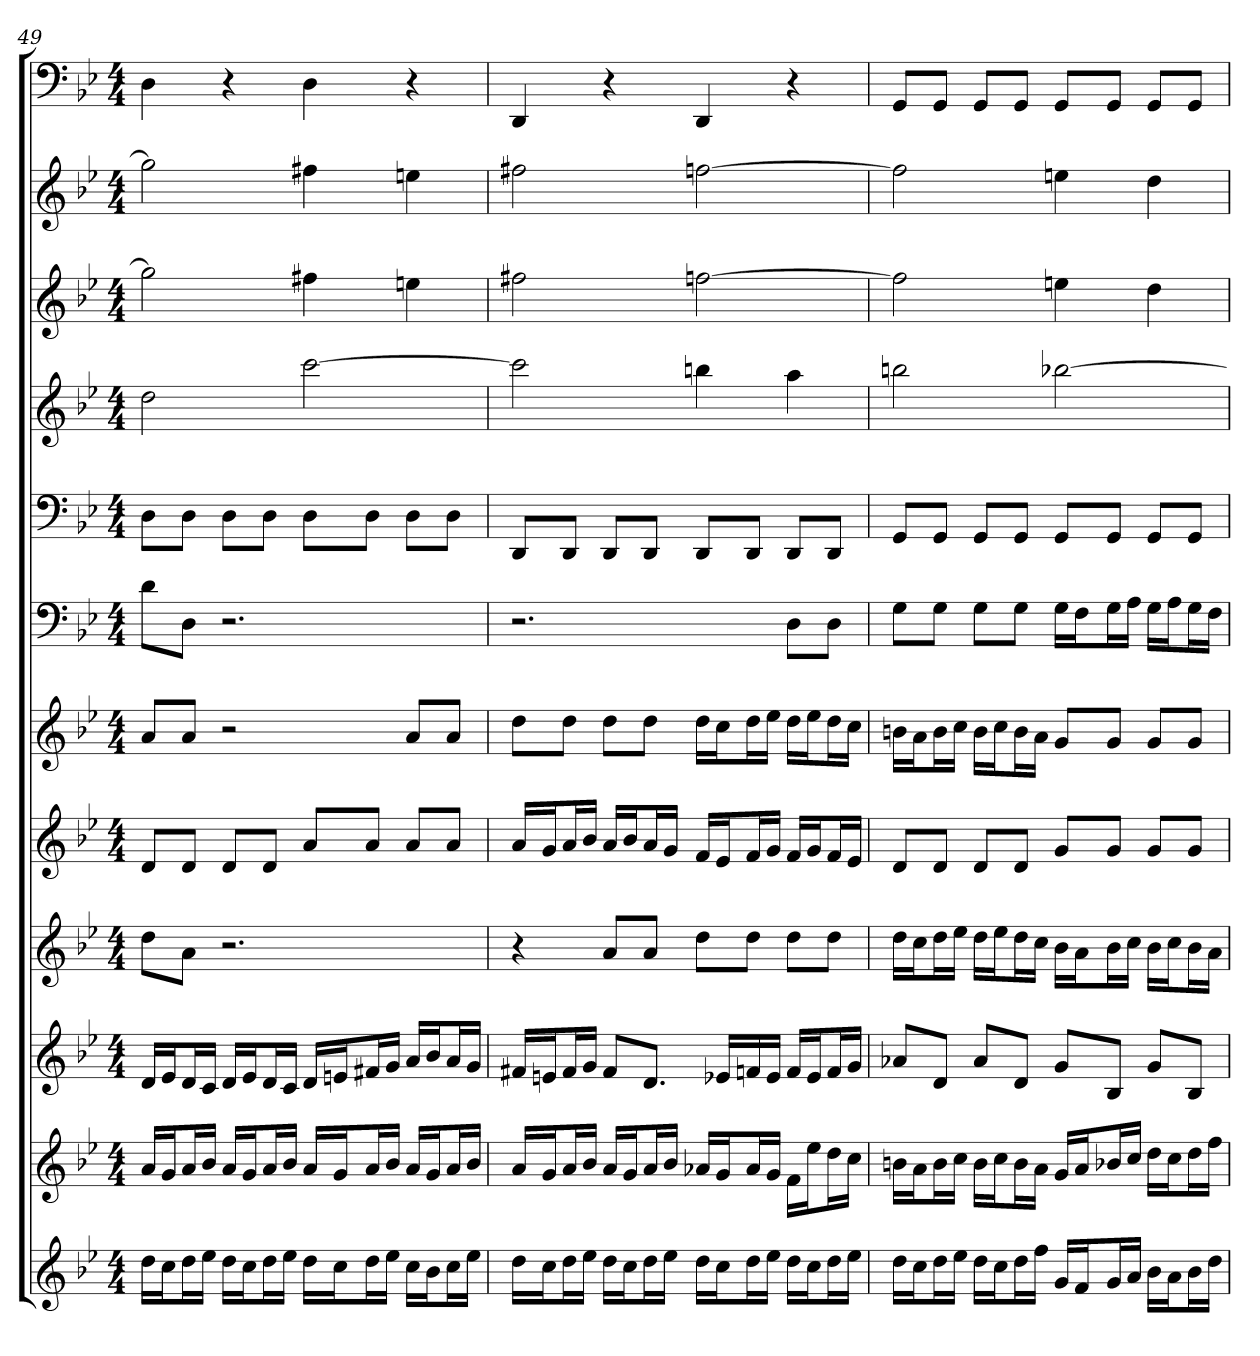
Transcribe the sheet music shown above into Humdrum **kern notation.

**kern	**kern	**kern	**kern	**kern	**kern	**kern	**kern	**kern	**kern	**kern	**kern
*part12	*part11	*part10	*part9	*part8	*part7	*part6	*part5	*part4	*part3	*part2	*part1
*staff12	*staff11	*staff10	*staff9	*staff8	*staff7	*staff6	*staff5	*staff4	*staff3	*staff2	*staff1
*k[b-e-]	*k[b-e-]	*k[b-e-]	*k[b-e-]	*k[b-e-]	*k[b-e-]	*k[b-e-]	*k[b-e-]	*k[b-e-]	*k[b-e-]	*k[b-e-]	*k[b-e-]
*g:	*g:	*g:	*g:	*g:	*g:	*g:	*g:	*g:	*g:	*g:	*g:
*M4/4	*M4/4	*M4/4	*M4/4	*M4/4	*M4/4	*M4/4	*M4/4	*M4/4	*M4/4	*M4/4	*M4/4
=49	=49	=49	=49	=49	=49	=49	=49	=49	=49	=49	=49
16ddLL	16aLL	16dLL	8ddL	8dL	8aL	8dL	8DL	2dd	2gg]	2gg]	4D
16ccJ	16gJ	16e-J	.	.	.	.	.	.	.	.	.
16ddL	16aL	16dL	8aJ	8dJ	8aJ	8DJ	8DJ	.	.	.	.
16ee-JJ	16b-JJ	16cJJ	.	.	.	.	.	.	.	.	.
16ddLL	16aLL	16dLL	2.r	8dL	2r	2.r	8DL	.	.	.	4r
16ccJ	16gJ	16e-J	.	.	.	.	.	.	.	.	.
16ddL	16aL	16dL	.	8dJ	.	.	8DJ	.	.	.	.
16ee-JJ	16b-JJ	16cJJ	.	.	.	.	.	.	.	.	.
16ddLL	16aLL	16dLL	.	8aL	.	.	8DL	[2ccc	4ff#X	4ff#X	4D
16ccJ	16gJ	16enJ	.	.	.	.	.	.	.	.	.
16ddL	16aL	16f#XL	.	8aJ	.	.	8DJ	.	.	.	.
16ee-JJ	16b-JJ	16gJJ	.	.	.	.	.	.	.	.	.
16ccLL	16aLL	16aLL	.	8aL	8aL	.	8DL	.	4een	4een	4r
16b-J	16gJ	16b-J	.	.	.	.	.	.	.	.	.
16ccL	16aL	16aL	.	8aJ	8aJ	.	8DJ	.	.	.	.
16ee-JJ	16b-JJ	16gJJ	.	.	.	.	.	.	.	.	.
=50	=50	=50	=50	=50	=50	=50	=50	=50	=50	=50	=50
16ddLL	16aLL	16f#XLL	4r	16aLL	8ddL	2.r	8DDL	2ccc]	2ff#X	2ff#X	4DD
16ccJ	16gJ	16enJ	.	16gJ	.	.	.	.	.	.	.
16ddL	16aL	16f#L	.	16aL	8ddJ	.	8DDJ	.	.	.	.
16ee-JJ	16b-JJ	16gJJ	.	16b-JJ	.	.	.	.	.	.	.
16ddLL	16aLL	8f#L	8aL	16aLL	8ddL	.	8DDL	.	.	.	4r
16ccJ	16gJ	.	.	16b-J	.	.	.	.	.	.	.
16ddL	16aL	8.dJ	8aJ	16aL	8ddJ	.	8DDJ	.	.	.	.
16ee-JJ	16b-JJ	.	.	16gJJ	.	.	.	.	.	.	.
16ddLL	16a-XLL	.	8ddL	16fLL	16ddLL	.	8DDL	4bbn	[2ffn	[2ffn	4DD
16ccJ	16gJ	16e-XLL	.	16e-J	16ccJ	.	.	.	.	.	.
16ddL	16a-L	16fn	8ddJ	16fL	16ddL	.	8DDJ	.	.	.	.
16ee-JJ	16gJJ	16e-JJ	.	16gJJ	16ee-JJ	.	.	.	.	.	.
16ddLL	16fLL	16fLL	8ddL	16fLL	16ddLL	8DL	8DDL	4aa	.	.	4r
16ccJ	16ee-J	16e-J	.	16gJ	16ee-J	.	.	.	.	.	.
16ddL	16ddL	16fL	8ddJ	16fL	16ddL	8DJ	8DDJ	.	.	.	.
16ee-JJ	16ccJJ	16gJJ	.	16e-JJ	16ccJJ	.	.	.	.	.	.
=51	=51	=51	=51	=51	=51	=51	=51	=51	=51	=51	=51
16ddLL	16bnLL	8a-XL	16ddLL	8dL	16bnLL	8GL	8GGL	2bbn	2ff]	2ff]	8GGL
16ccJ	16aJ	.	16ccJ	.	16aJ	.	.	.	.	.	.
16ddL	16bL	8dJ	16ddL	8dJ	16bL	8GJ	8GGJ	.	.	.	8GGJ
16ee-JJ	16ccJJ	.	16ee-JJ	.	16ccJJ	.	.	.	.	.	.
16ddLL	16bLL	8a-L	16ddLL	8dL	16bLL	8GL	8GGL	.	.	.	8GGL
16ccJ	16ccJ	.	16ee-J	.	16ccJ	.	.	.	.	.	.
16ddL	16bL	8dJ	16ddL	8dJ	16bL	8GJ	8GGJ	.	.	.	8GGJ
16ffJJ	16aJJ	.	16ccJJ	.	16aJJ	.	.	.	.	.	.
16gLL	16gLL	8gL	16b-LL	8gL	8gL	16GLL	8GGL	[2bb-X	4een	4een	8GGL
16fJ	16aJ	.	16aJ	.	.	16FJ	.	.	.	.	.
16gL	16b-XL	8B-J	16b-L	8gJ	8gJ	16GL	8GGJ	.	.	.	8GGJ
16aJJ	16ccJJ	.	16ccJJ	.	.	16AJJ	.	.	.	.	.
16b-LL	16ddLL	8gL	16b-LL	8gL	8gL	16GLL	8GGL	.	4dd	4dd	8GGL
16aJ	16ccJ	.	16ccJ	.	.	16AJ	.	.	.	.	.
16b-L	16ddL	8B-J	16b-L	8gJ	8gJ	16GL	8GGJ	.	.	.	8GGJ
16ddJJ	16ffJJ	.	16aJJ	.	.	16FJJ	.	.	.	.	.
=	=	=	=	=	=	=	=	=	=	=	=
*-	*-	*-	*-	*-	*-	*-	*-	*-	*-	*-	*-
